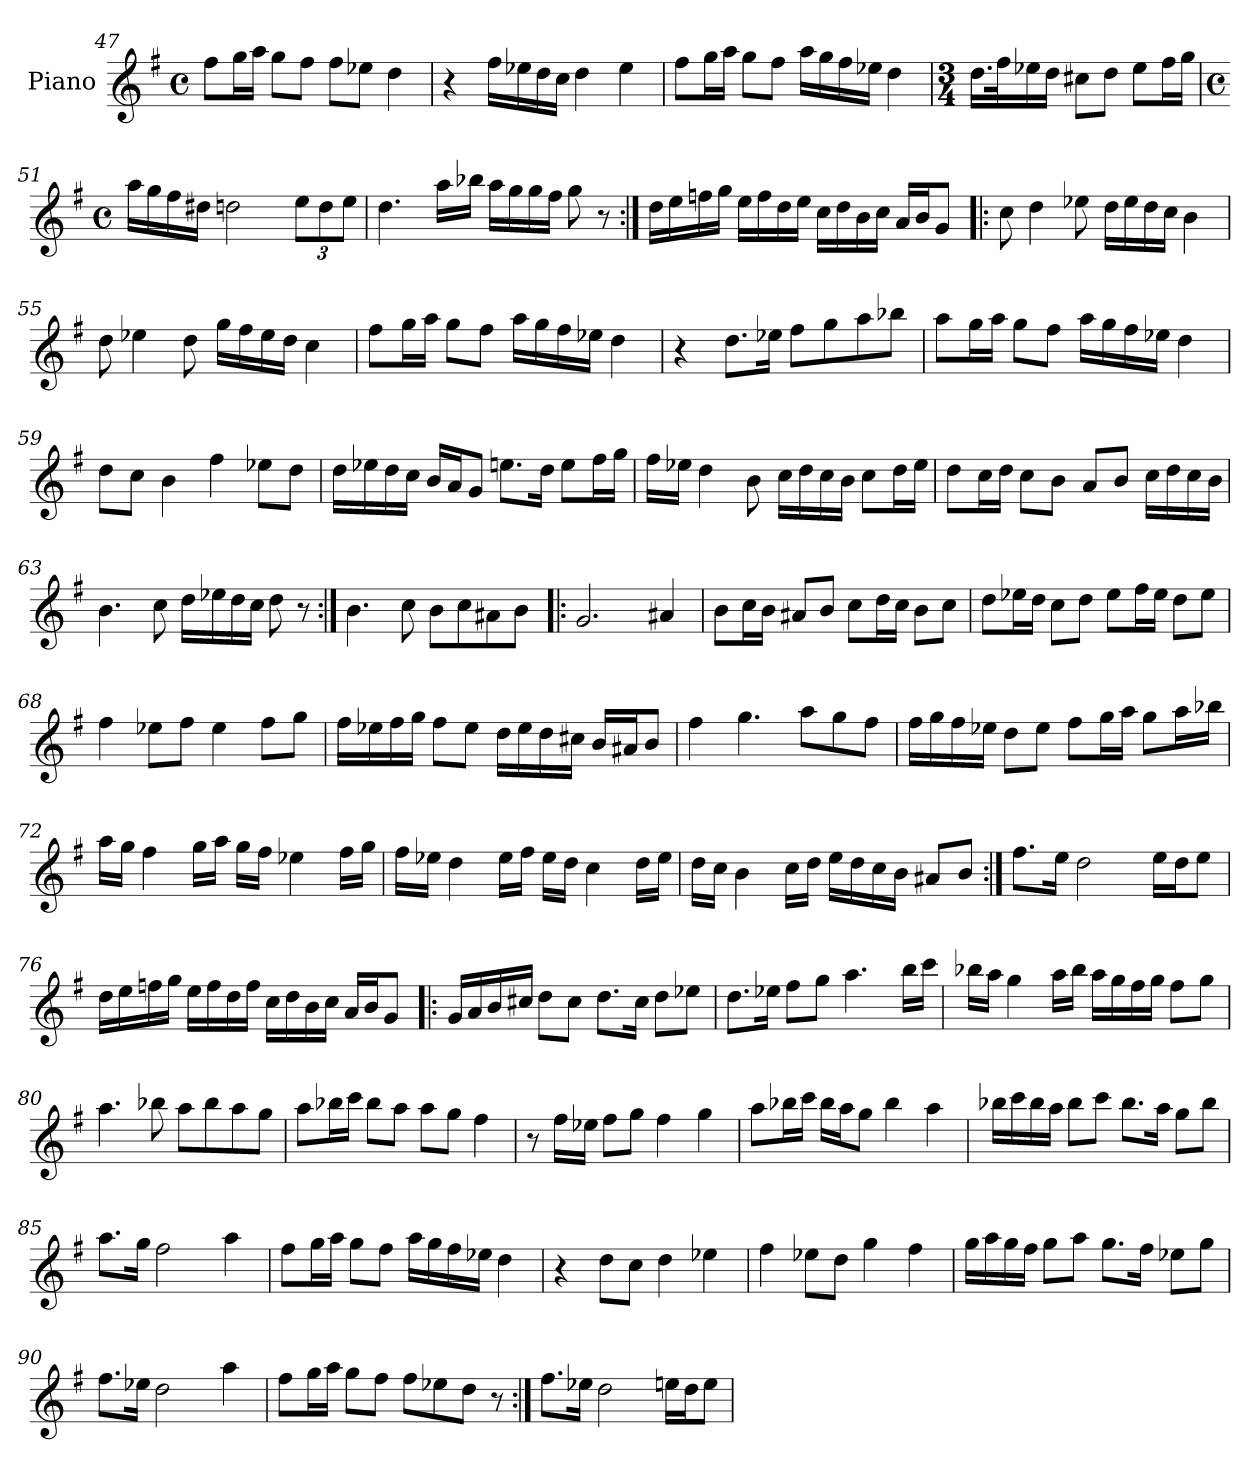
**kern
*part1
*staff1
*I"Piano
*I'Pno.
!!LO:LB:g=z
*clefG2
*k[f#]
*M4/4
*met(c)
=47
8ff#\L
16gg\L
16aa\JJ
8gg\L
8ff#\J
8ff#\L
8ee-X\J
4dd\
=48
4r
16ff#\LL
16ee-X\
16dd\
16cc\JJ
4dd\
4ee-\
=49
8ff#\L
16gg\L
16aa\JJ
8gg\L
8ff#\J
16aa\LL
16gg\
16ff#\
16ee-X\JJ
4dd\
=50
*M3/4
16.dd\LL
32ff#\K
16ee-X\
16dd\JJ
8cc#X\L
8dd\J
8ee-\L
16ff#\L
16gg\JJ
!!LO:LB:g=z
=51
*M4/4
*met(c)
16aa\LL
16gg\
16ff#\
16dd#X\JJ
2ddn\
*Xbrackettup
12ee\L
12dd\
12ee\J
=52
4.dd\
16aa\LL
16bb-X\JJ
16aa\LL
16gg\
16gg\
16ff#\JJ
8gg\
8r
=53:|!
16dd\LL
16ee\
16ffn\
16gg\JJ
16ee\LL
16ff\
16dd\
16ee\JJ
16cc\LL
16dd\
16b\
16cc\JJ
16a/LL
16b/J
8g/J
!!LO:LB:g=z
=54!|:
8cc\
4dd\
8ee-X\
16dd\LL
16ee-\
16dd\
16cc\JJ
4b\
=55
8dd\
4ee-X\
8dd\
16gg\LL
16ff#\
16ee-\
16dd\JJ
4cc\
=56
8ff#\L
16gg\L
16aa\JJ
8gg\L
8ff#\J
16aa\LL
16gg\
16ff#\
16ee-X\JJ
4dd\
=57
4r
8.dd\L
16ee-X\Jk
8ff#\L
8gg\
8aa\
8bb-X\J
!!LO:LB:g=z
=58
8aa\L
16gg\L
16aa\JJ
8gg\L
8ff#\J
16aa\LL
16gg\
16ff#\
16ee-X\JJ
4dd\
=59
8dd\L
8cc\J
4b\
4ff#\
8ee-X\L
8dd\J
=60
16dd\LL
16ee-X\
16dd\
16cc\JJ
16b/LL
16a/J
8g/J
8.een\L
16dd\Jk
8ee\L
16ff#\L
16gg\JJ
=61
16ff#\LL
16ee-X\JJ
4dd\
8b\
16cc\LL
16dd\
16cc\
16b\JJ
8cc\L
16dd\L
16ee-\JJ
!!LO:LB:g=z
=62
8dd\L
16cc\L
16dd\JJ
8cc\L
8b\J
8a/L
8b/J
16cc\LL
16dd\
16cc\
16b\JJ
=63
4.b\
8cc\
16dd\LL
16ee-X\
16dd\
16cc\JJ
8dd\
8r
=64:|!
4.b\
8cc\
8b\L
8cc\
8a#X\
8b\J
=65!|:
2.g/
4a#X/
=66
8b\L
16cc\L
16b\JJ
8a#X/L
8b/J
8cc\L
16dd\L
16cc\JJ
8b\L
8cc\J
!!LO:LB:g=z
=67
8dd\L
16ee-X\L
16dd\JJ
8cc\L
8dd\J
8ee-\L
16ff#\L
16ee-\JJ
8dd\L
8ee-\J
=68
4ff#\
8ee-X\L
8ff#\J
4ee-\
8ff#\L
8gg\J
=69
16ff#\LL
16ee-X\
16ff#\
16gg\JJ
8ff#\L
8ee-\J
16dd\LL
16ee-\
16dd\
16cc#X\JJ
16b/LL
16a#X/J
8b/J
=70
4ff#\
4.gg\
8aa\L
8gg\
8ff#\J
!!LO:LB:g=z
=71
16ff#\LL
16gg\
16ff#\
16ee-X\JJ
8dd\L
8ee-\J
8ff#\L
16gg\L
16aa\JJ
8gg\L
16aa\L
16bb-X\JJ
=72
16aa\LL
16gg\JJ
4ff#\
16gg\LL
16aa\JJ
16gg\LL
16ff#\JJ
4ee-X\
16ff#\LL
16gg\JJ
=73
16ff#\LL
16ee-X\JJ
4dd\
16ee-\LL
16ff#\JJ
16ee-\LL
16dd\JJ
4cc\
16dd\LL
16ee-\JJ
!!LO:LB:g=z
=74
16dd\LL
16cc\JJ
4b\
16cc\LL
16dd\JJ
16ee\LL
16dd\
16cc\
16b\JJ
8a#X/L
8b/J
=75:|!
8.ff#\L
16ee\Jk
2dd\
16ee\LL
16dd\J
8ee\J
=76
16dd\LL
16ee\
16ffn\
16gg\JJ
16ee\LL
16ff\
16dd\
16ff\JJ
16cc\LL
16dd\
16b\
16cc\JJ
16a/LL
16b/J
8g/J
!!LO:LB:g=z
=77!|:
16g/LL
16a/
16b/
16cc#X/JJ
8dd\L
8cc#\J
8.dd\L
16cc#\Jk
8dd\L
8ee-X\J
=78
8.dd\L
16ee-X\Jk
8ff#\L
8gg\J
4.aa\
16bb\LL
16ccc\JJ
=79
16bb-X\LL
16aa\JJ
4gg\
16aa\LL
16bb-\JJ
16aa\LL
16gg\
16ff#\
16gg\JJ
8ff#\L
8gg\J
!!LO:LB:g=z
=80
4.aa\
8bb-X\
8aa\L
8bb-\
8aa\
8gg\J
=81
8aa\L
16bb-X\L
16ccc\JJ
8bb-\L
8aa\J
8aa\L
8gg\J
4ff#\
=82
8r
16ff#\LL
16ee-X\JJ
8ff#\L
8gg\J
4ff#\
4gg\
=83
8aa\L
16bb-X\L
16ccc\JJ
16bb-\LL
16aa\J
8gg\J
4bb-\
4aa\
!!LO:PB:g=z
=84
16bb-X\LL
16ccc\
16bb-\
16aa\JJ
8bb-\L
8ccc\J
8.bb-\L
16aa\Jk
8gg\L
8bb-\J
=85
8.aa\L
16gg\Jk
2ff#\
4aa\
=86
8ff#\L
16gg\L
16aa\JJ
8gg\L
8ff#\J
16aa\LL
16gg\
16ff#\
16ee-X\JJ
4dd\
=87
4r
8dd\L
8cc\J
4dd\
4ee-X\
=88
4ff#\
8ee-X\L
8dd\J
4gg\
4ff#\
!!LO:LB:g=z
=89
16gg\LL
16aa\
16gg\
16ff#\JJ
8gg\L
8aa\J
8.gg\L
16ff#\Jk
8ee-X\L
8gg\J
=90
8.ff#\L
16ee-X\Jk
2dd\
4aa\
=91
8ff#\L
16gg\L
16aa\JJ
8gg\L
8ff#\J
8ff#\L
8ee-X\
8dd\J
8r
=92:|!
8.ff#\L
16ee-X\Jk
2dd\
16een\LL
16dd\J
8ee\J
=
*-
